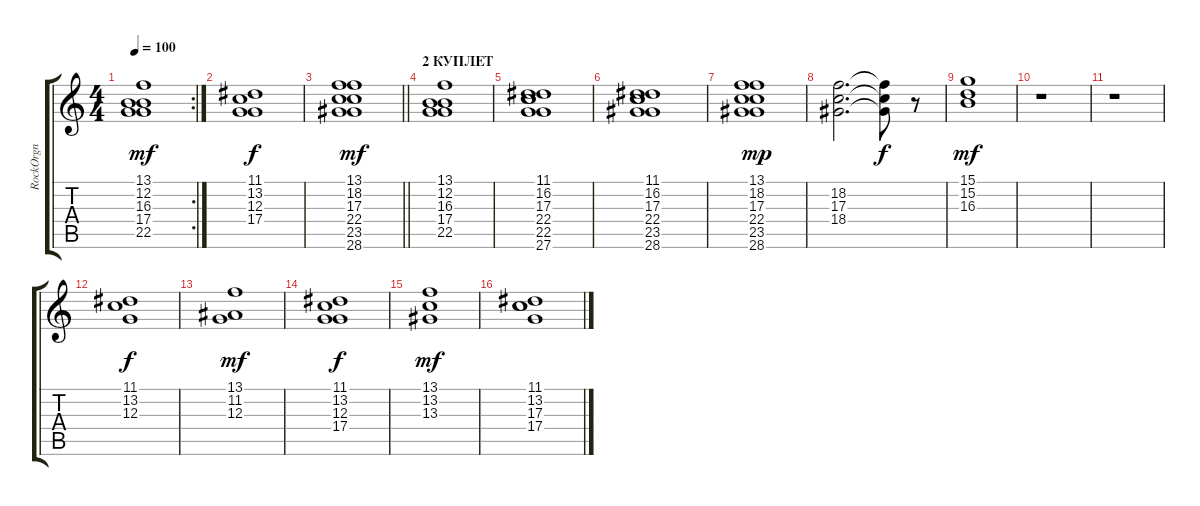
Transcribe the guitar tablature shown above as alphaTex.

\track ("RockOrgn" "RockOrgn") {instrument rockorgan}
\staff {score tabs}
\tuning (E4 B3 G3 D3 A2 E2) {hide}
\rc 2
\ts (4 4)
\tempo 100
\clef g2
\ks c
(13.1 12.2 16.3 17.4 22.5).1{dy mf} |
(11.1 13.2 12.3 17.4).1{dy f} |
\barLineRight lightlight
(13.1 18.2 17.3 22.4 23.5 28.6).1{dy mf} |
\section ("" "2 КУПЛЕТ")
(13.1 12.2 16.3 17.4 22.5).1 |
(11.1 16.2 17.3 22.4 22.5 27.6).1 |
(11.1 16.2 17.3 22.4 23.5 28.6).1 |
(13.1 18.2 17.3 22.4 23.5 28.6).1{dy mp} |
(18.2 17.3 18.4).2{d} (18.2{t} 17.3{t} 18.4{t}).8{dy f} r.8 |
(15.1 15.2 16.3).1{dy mf} |
r.1 |
r.1 |
(11.1 13.2 12.3).1{dy f} |
(13.1 11.2 12.3).1{dy mf} |
(11.1 13.2 12.3 17.4).1{dy f} |
(13.1 13.2 13.3).1{dy mf} |
(11.1 13.2 17.3 17.4).1
